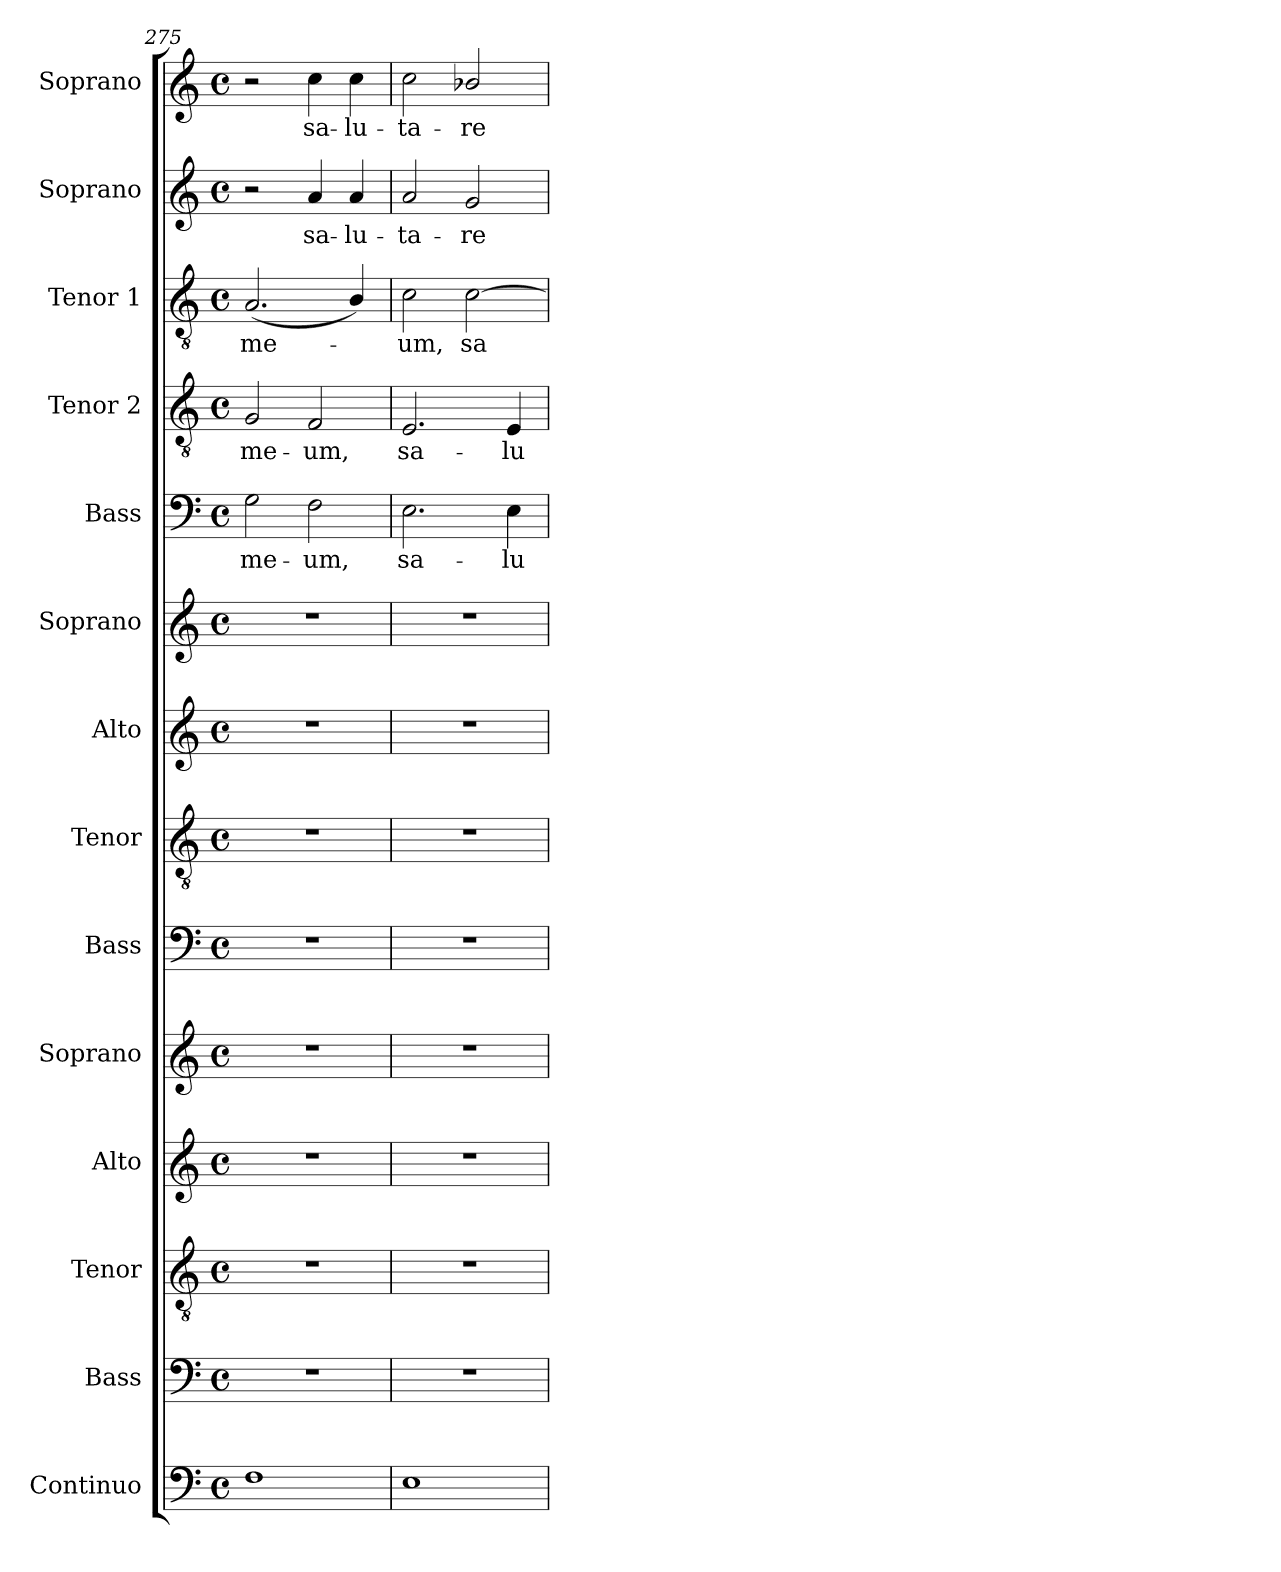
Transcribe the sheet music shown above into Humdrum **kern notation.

**kern	**kern	**kern	**kern	**kern	**kern	**kern	**kern	**kern	**kern	**text	**kern	**text	**kern	**text	**kern	**text	**kern	**text
*part14	*part13	*part12	*part11	*part10	*part9	*part8	*part7	*part6	*part5	*part5	*part4	*part4	*part3	*part3	*part2	*part2	*part1	*part1
*staff14	*staff13	*staff12	*staff11	*staff10	*staff9	*staff8	*staff7	*staff6	*staff5	*staff5	*staff4	*staff4	*staff3	*staff3	*staff2	*staff2	*staff1	*staff1
*I"Continuo	*I"Bass	*I"Tenor	*I"Alto	*I"Soprano	*I"Bass	*I"Tenor	*I"Alto	*I"Soprano	*I"Bass	*	*I"Tenor 2	*	*I"Tenor 1	*	*I"Soprano	*	*I"Soprano	*
*I'Cont.	*I'B.	*I'T.	*I'A.	*I'S.	*I'B.	*I'T.	*I'A.	*I'S.	*I'B.	*	*I'T2.	*	*I'T1.	*	*I'S.	*	*I'S.	*
*clefF4	*clefF4	*clefGv2	*clefG2	*clefG2	*clefF4	*clefGv2	*clefG2	*clefG2	*clefF4	*	*clefGv2	*	*clefGv2	*	*clefG2	*	*clefG2	*
*	*	*ITrd7c12	*	*	*	*ITrd7c12	*	*	*	*	*ITrd7c12	*	*ITrd7c12	*	*	*	*	*
*k[]	*k[]	*k[]	*k[]	*k[]	*k[]	*k[]	*k[]	*k[]	*k[]	*	*k[]	*	*k[]	*	*k[]	*	*k[]	*
*C:	*C:	*C:	*C:	*C:	*C:	*C:	*C:	*C:	*C:	*	*C:	*	*C:	*	*C:	*	*C:	*
*M4/4	*M4/4	*M4/4	*M4/4	*M4/4	*M4/4	*M4/4	*M4/4	*M4/4	*M4/4	*	*M4/4	*	*M4/4	*	*M4/4	*	*M4/4	*
*met(c)	*met(c)	*met(c)	*met(c)	*met(c)	*met(c)	*met(c)	*met(c)	*met(c)	*met(c)	*	*met(c)	*	*met(c)	*	*met(c)	*	*met(c)	*
=275	=275	=275	=275	=275	=275	=275	=275	=275	=275	=275	=275	=275	=275	=275	=275	=275	=275	=275
!	!	!	!	!	!	!	!	!	!	!LO:LY:b:color=#000000	!	!	!	!	!	!	!	!
!	!	!	!	!	!	!	!	!	!	!	!	!LO:LY:b:color=#000000	!	!	!	!	!	!
!	!	!	!	!	!	!	!	!	!	!	!	!	!	!LO:LY:b:color=#000000	!	!	!	!
1Fi	1r	1r	1r	1r	1r	1r	1r	1r	2Gi\	me-	2GGi/	me-	(2.AAi/	me-	2r	.	2r	.
!	!	!	!	!	!	!	!	!	!	!LO:LY:b:color=#000000	!	!	!	!	!	!	!	!
!	!	!	!	!	!	!	!	!	!	!	!	!LO:LY:b:color=#000000	!	!	!	!	!	!
!	!	!	!	!	!	!	!	!	!	!	!	!	!	!	!	!LO:LY:b:color=#000000	!	!
!	!	!	!	!	!	!	!	!	!	!	!	!	!	!	!	!	!	!LO:LY:b:color=#000000
.	.	.	.	.	.	.	.	.	2Fi\	-um,	2FFi/	-um,	.	.	4ai/	sa-	4cci\	sa-
!	!	!	!	!	!	!	!	!	!	!	!	!	!	!	!	!LO:LY:b:color=#000000	!	!
!	!	!	!	!	!	!	!	!	!	!	!	!	!	!	!	!	!	!LO:LY:b:color=#000000
.	.	.	.	.	.	.	.	.	.	.	.	.	4BBi/)	.	4ai/	-lu-	4cci\	-lu-
=276	=276	=276	=276	=276	=276	=276	=276	=276	=276	=276	=276	=276	=276	=276	=276	=276	=276	=276
!	!	!	!	!	!	!	!	!	!	!LO:LY:b:color=#000000	!	!	!	!	!	!	!	!
!	!	!	!	!	!	!	!	!	!	!	!	!LO:LY:b:color=#000000	!	!	!	!	!	!
!	!	!	!	!	!	!	!	!	!	!	!	!	!	!LO:LY:b:color=#000000	!	!	!	!
!	!	!	!	!	!	!	!	!	!	!	!	!	!	!	!	!LO:LY:b:color=#000000	!	!
!	!	!	!	!	!	!	!	!	!	!	!	!	!	!	!	!	!	!LO:LY:b:color=#000000
1Ei	1r	1r	1r	1r	1r	1r	1r	1r	2.Ei\	sa-	2.EEi/	sa-	2Ci\	-um,	2ai/	-ta-	2cci\	-ta-
!	!	!	!	!	!	!	!	!	!	!	!	!	!	!LO:LY:b:color=#000000	!	!	!	!
!	!	!	!	!	!	!	!	!	!	!	!	!	!	!	!	!LO:LY:b:color=#000000	!	!
!	!	!	!	!	!	!	!	!	!	!	!	!	!	!	!	!	!	!LO:LY:b:color=#000000
.	.	.	.	.	.	.	.	.	.	.	.	.	[2Ci\	sa-	2gi/	-re	2b-Xi/	-re
!	!	!	!	!	!	!	!	!	!	!LO:LY:b:color=#000000	!	!	!	!	!	!	!	!
!	!	!	!	!	!	!	!	!	!	!	!	!LO:LY:b:color=#000000	!	!	!	!	!	!
.	.	.	.	.	.	.	.	.	4Ei\	-lu-	4EEi/	-lu-	.	.	.	.	.	.
=	=	=	=	=	=	=	=	=	=	=	=	=	=	=	=	=	=	=
*-	*-	*-	*-	*-	*-	*-	*-	*-	*-	*-	*-	*-	*-	*-	*-	*-	*-	*-
